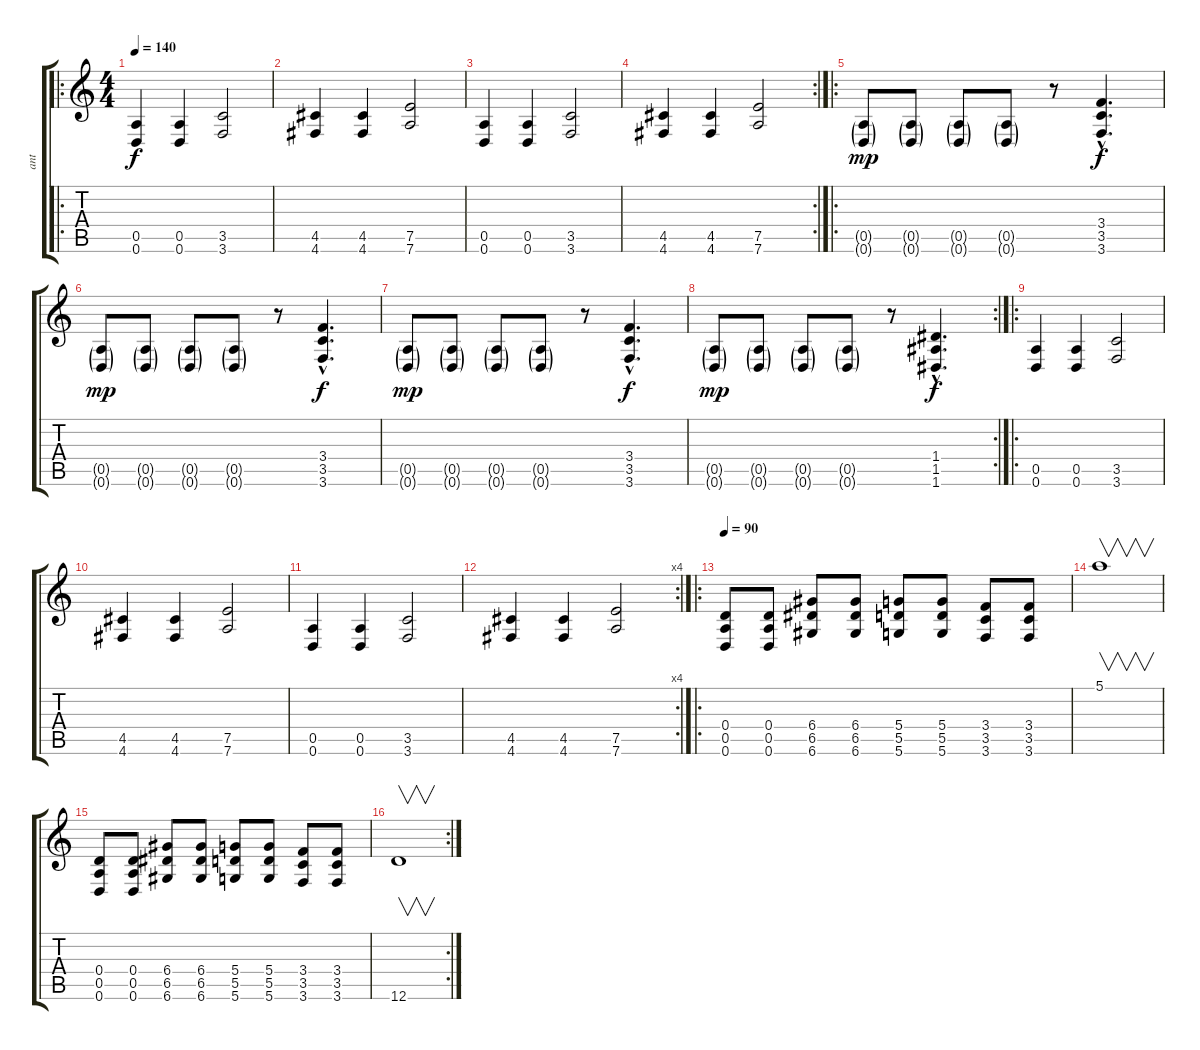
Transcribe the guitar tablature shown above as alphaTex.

\track ("ant" "ant") {instrument distortionguitar}
\staff {score tabs}
\tuning (E4 B3 G3 D3 A2 D2) {hide}
\ro
\ts (4 4)
\tempo 140
\clef g2
\ks c
(0.5 0.6).4{dy f} (0.5 0.6).4 (3.5 3.6).2 |
(4.5 4.6).4 (4.5 4.6).4 (7.5 7.6).2 |
(0.5 0.6).4 (0.5 0.6).4 (3.5 3.6).2 |
\rc 2
(4.5 4.6).4 (4.5 4.6).4 (7.5 7.6).2 |
\ro
(0.5{g} 0.6{g}).8{dy mp} (0.5{g} 0.6{g}).8 (0.5{g} 0.6{g}).8 (0.5{g} 0.6{g}).8 r.8 (3.4{hac} 3.5{hac} 3.6{hac}).4{d dy f} |
(0.5{g} 0.6{g}).8{dy mp} (0.5{g} 0.6{g}).8 (0.5{g} 0.6{g}).8 (0.5{g} 0.6{g}).8 r.8 (3.4{hac} 3.5{hac} 3.6{hac}).4{d dy f} |
(0.5{g} 0.6{g}).8{dy mp} (0.5{g} 0.6{g}).8 (0.5{g} 0.6{g}).8 (0.5{g} 0.6{g}).8 r.8 (3.4{hac} 3.5{hac} 3.6{hac}).4{d dy f} |
\rc 2
(0.5{g} 0.6{g}).8{dy mp} (0.5{g} 0.6{g}).8 (0.5{g} 0.6{g}).8 (0.5{g} 0.6{g}).8 r.8 (1.4{hac} 1.5{hac} 1.6{hac}).4{d dy f} |
\ro
(0.5 0.6).4 (0.5 0.6).4 (3.5 3.6).2 |
(4.5 4.6).4 (4.5 4.6).4 (7.5 7.6).2 |
(0.5 0.6).4 (0.5 0.6).4 (3.5 3.6).2 |
\rc 4
(4.5 4.6).4 (4.5 4.6).4 (7.5 7.6).2 |
\ro
\tempo 90
(0.4 0.5 0.6).8 (0.4 0.5 0.6).8 (6.4 6.5 6.6).8 (6.4 6.5 6.6).8 (5.4 5.5 5.6).8 (5.4 5.5 5.6).8 (3.4 3.5 3.6).8 (3.4 3.5 3.6).8 |
5.1.1{v} |
(0.4 0.5 0.6).8 (0.4 0.5 0.6).8 (6.4 6.5 6.6).8 (6.4 6.5 6.6).8 (5.4 5.5 5.6).8 (5.4 5.5 5.6).8 (3.4 3.5 3.6).8 (3.4 3.5 3.6).8 |
\rc 2
12.6.1{v}
